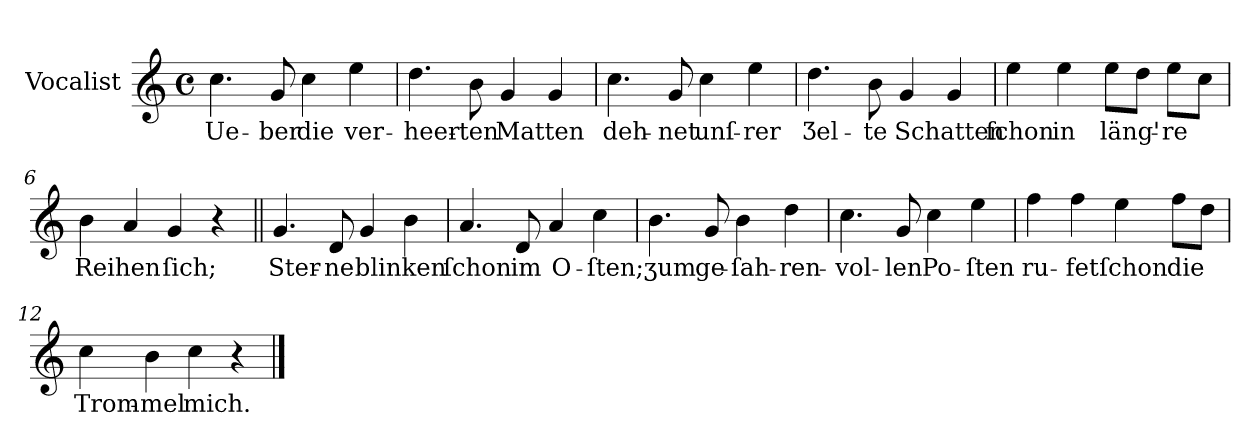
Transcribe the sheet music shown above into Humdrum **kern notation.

**kern	**text
*part1	*part1
*staff1	*staff1
*I"Vocalist	*
*clefG2	*
*k[]	*
*C:	*
*M4/4	*
*met(c)	*
=1	=1
4.cc	Ue-
8g	-ber
4cc	die
4ee	ver-
=2	=2
4.dd	-heer-
8b	-ten
4g	Matten
4g	.
=3	=3
4.cc	deh-
8g	-net
4cc	unſ-
4ee	-rer
=4	=4
4.dd	Ʒel-
8b	-te
4g	Schatten
4g	.
=5	=5
4ee	ſchon
4ee	in
8eeL	läng'-
8ddJ	.
8eeL	-re
8ccJ	.
=6	=6
4b	Reihen
4a	.
4g	ſich;
4r	.
=7||	=7||
4.g	Ster-
8d	-ne
4g	blinken
4b	.
=8	=8
4.a	ſchon
8d	im
4a	O-
4cc	-ſten;
=9	=9
4.b	ʒum
8g	ge-
4b	-ſah-
4dd	-ren-
=10	=10
4.cc	-vol-
8g	-len
4cc	Po-
4ee	-ſten
=11	=11
4ff	ru-
4ff	-fet
4ee	ſchon
8ffL	die
8ddJ	.
=12	=12
4cc	Trom-
4b	-mel
4cc	mich.
4r	.
==	==
*-	*-
